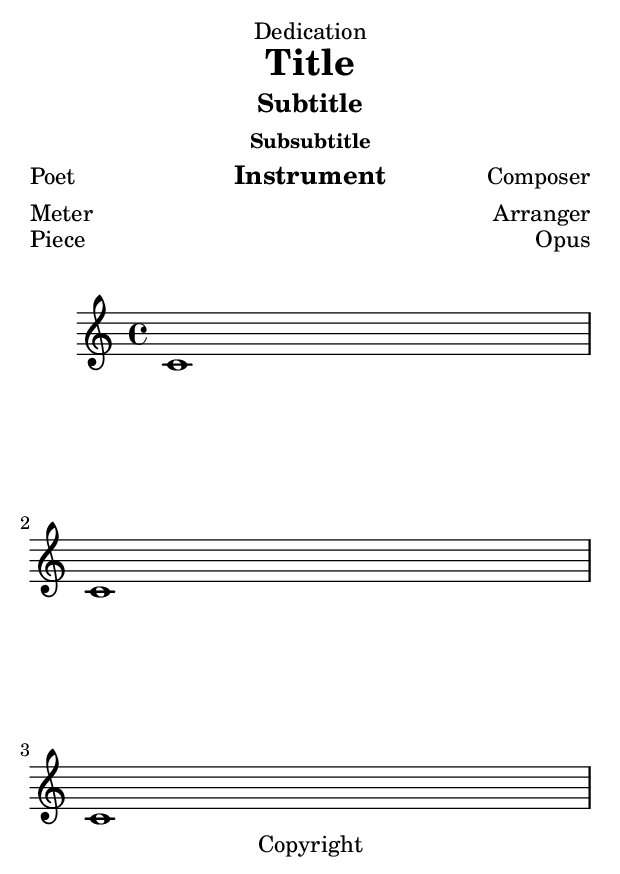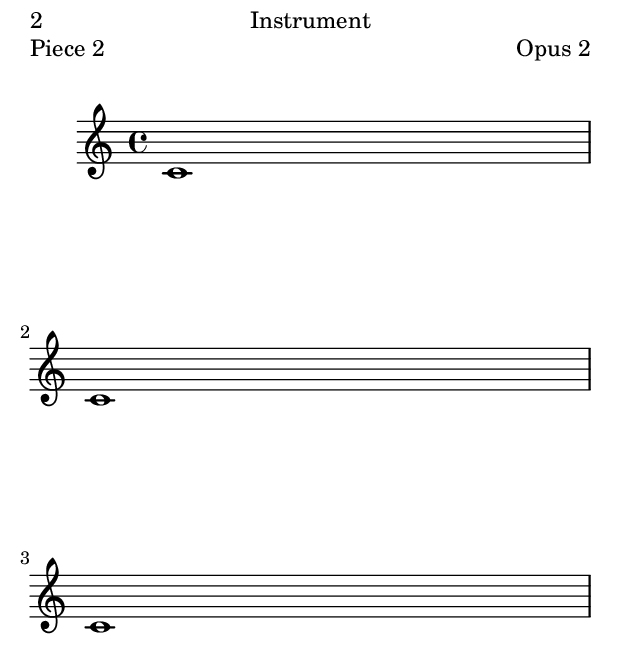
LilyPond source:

%% Generated by lilypond-book
%% Options: [exampleindent=10.16\mm,indent=0\mm,line-width=160\mm,paper-height=845.047\pt,paper-width=597.508\pt,papersize='(cons (* 597.508 pt) (* 845.047 pt))]
\include "lilypond-book-preamble.ly"


% ****************************************************************
% Start cut-&-pastable-section
% ****************************************************************

#(ly:set-option 'eps-box-padding 3.000000)



\paper {
  #(set-paper-size '(cons (* 597.508 pt) (* 845.047 pt)))
  indent = 0\mm
  line-width = 160\mm
  % offset the left padding, also add 1mm as lilypond creates cropped
  % images with a little space on the right
  line-width = #(- line-width (* mm  3.000000) (* mm 1))
}

\layout {
  
}




% ****************************************************************
% ly snippet:
% ****************************************************************
\sourcefilename "/lilypond-2.25.21/input/regression/titling.ly"
\sourcefileline 0
\version "2.23.4"

\header {
  texidoc = "Demonstrate all titling variables used by default."
}

\paper {
  #(set-paper-size "a6")
}

\header {
  dedication = "Dedication"
  title = "Title"
  subtitle = "Subtitle"
  subsubtitle = "Subsubtitle"
  poet = "Poet"
  instrument = "Instrument"
  composer = "Composer"
  meter = "Meter"
  arranger = "Arranger"
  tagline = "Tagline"
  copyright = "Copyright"
}

\book {
  \bookpart {
    \score {
      \header {
        piece = "Piece"
        opus = "Opus"
      }
      \repeat unfold 3 { c'1 \break }
    }
    \pageBreak
    \score {
      \header {
        piece = "Piece 2"
        opus = "Opus 2"
        breakbefore = ##t
      }
      \repeat unfold 3 { c'1 \break }
    }
  }
  \bookpart {
    \paper {
      print-all-headers = ##t
    }
    \score {
      \header {
        title = "Overridden title"
        piece = "Piece again"
        opus = "Opus"
      }
      { c'1 }
    }
    \score {
      \header {
        piece = "Piece 2 again"
        opus = "Opus 2"
      }
      { c'1 }
    }
  }
}



% ****************************************************************
% end ly snippet
% ****************************************************************
